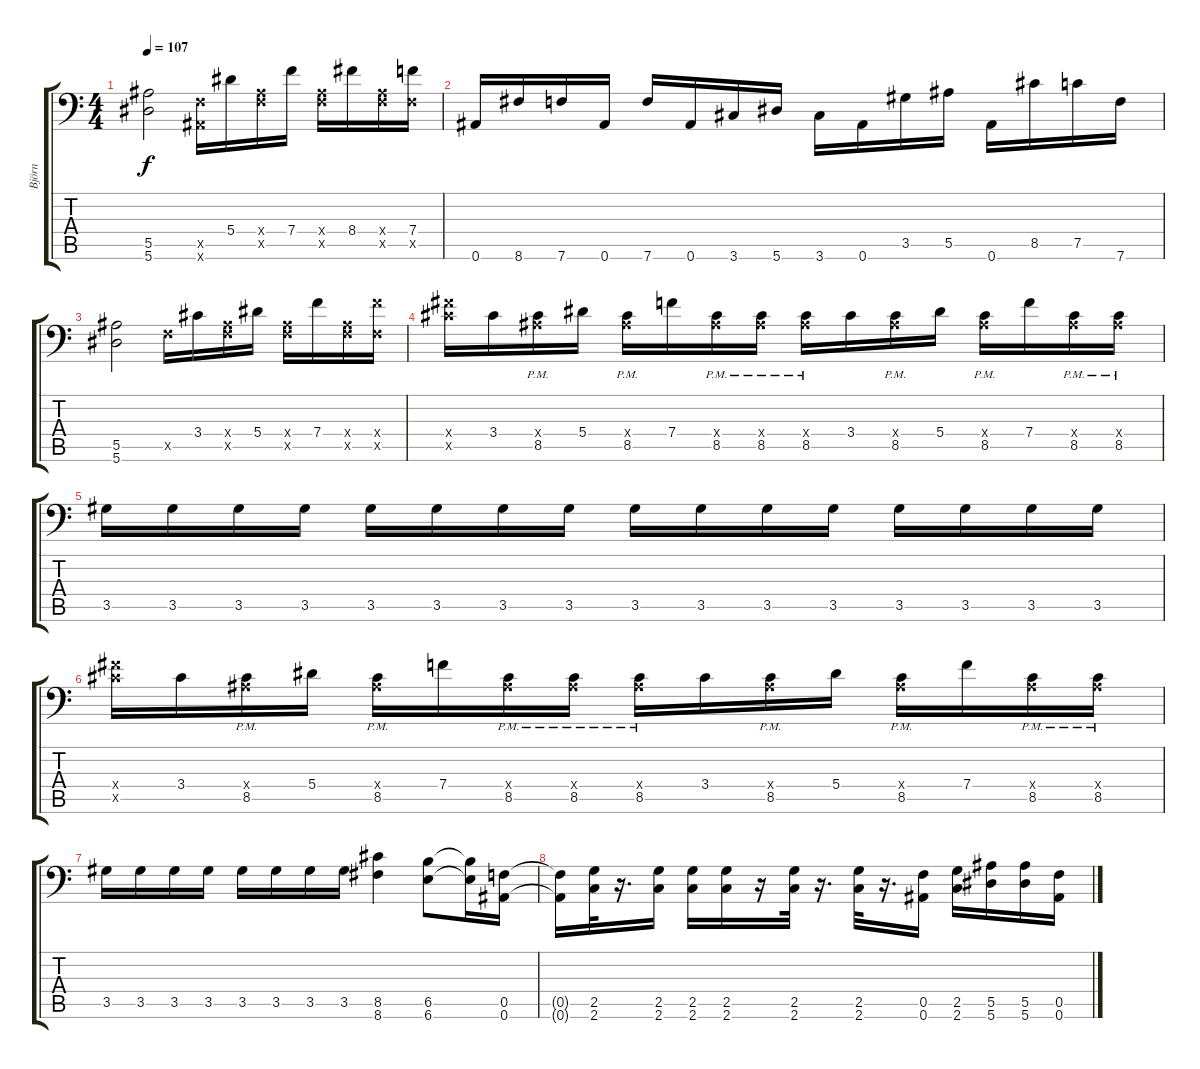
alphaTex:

\track ("Björn" "Björn") {instrument distortionguitar}
\staff {score tabs}
\tuning (C4 G3 Eb3 Bb2 F2 Bb1) {hide}
\ts (4 4)
\tempo 107
\clef f4
\ks c
(5.5 5.6).2{dy f} (0.5{x} 0.6{x}).16 5.4.16 (0.4{x} 0.5{x}).16 7.4.16 (0.4{x} 0.5{x}).16 8.4.16 (0.4{x} 0.5{x}).16 (7.4 0.5{x}).16 |
0.6.16 8.6.16 7.6.16 0.6.16 7.6.16 0.6.16 3.6.16 5.6.16 3.6.16 0.6.16 3.5.16 5.5.16 0.6.16 8.5.16 7.5.16 7.6.16 |
(5.5 5.6).2 0.5{x}.16 3.4.16 (0.4{x} 0.5{x}).16 5.4.16 (0.4{x} 0.5{x}).16 7.4.16 (0.4{x} 0.5{x}).16 (7.4{x} 0.5{x}).16 |
(8.4{x} 8.5{x}).16 3.4.16 (0.4{x} 8.5{pm}).16 5.4.16 (0.4{x} 8.5{pm}).16 7.4.16 (0.4{x} 8.5{pm}).16 (0.4{x} 8.5{pm}).16 (0.4{x} 8.5{pm}).16 3.4.16 (0.4{x} 8.5{pm}).16 5.4.16 (0.4{x} 8.5{pm}).16 7.4.16 (0.4{x} 8.5{pm}).16 (0.4{x} 8.5{pm}).16 |
3.5.16 3.5.16 3.5.16 3.5.16 3.5.16 3.5.16 3.5.16 3.5.16 3.5.16 3.5.16 3.5.16 3.5.16 3.5.16 3.5.16 3.5.16 3.5.16 |
(8.4{x} 8.5{x}).16 3.4.16 (0.4{x} 8.5{pm}).16 5.4.16 (0.4{x} 8.5{pm}).16 7.4.16 (0.4{x} 8.5{pm}).16 (0.4{x} 8.5{pm}).16 (0.4{x} 8.5{pm}).16 3.4.16 (0.4{x} 8.5{pm}).16 5.4.16 (0.4{x} 8.5{pm}).16 7.4.16 (0.4{x} 8.5{pm}).16 (0.4{x} 8.5{pm}).16 |
3.5.16 3.5.16 3.5.16 3.5.16 3.5.16 3.5.16 3.5.16 3.5.16 (8.5 8.6).4 (6.5 6.6).8 (6.5{t} 6.6{t}).16 (0.5 0.6).16 |
(0.5{t} 0.6{t}).16 (2.5 2.6).32 r.16{d} (2.5 2.6).16 (2.5 2.6).16 (2.5 2.6).16 r.16 (2.5 2.6).32 r.16{d} (2.5 2.6).32 r.16{d} (0.5 0.6).16 (2.5 2.6).16 (5.5 5.6).16 (5.5 5.6).16 (0.5 0.6).16
